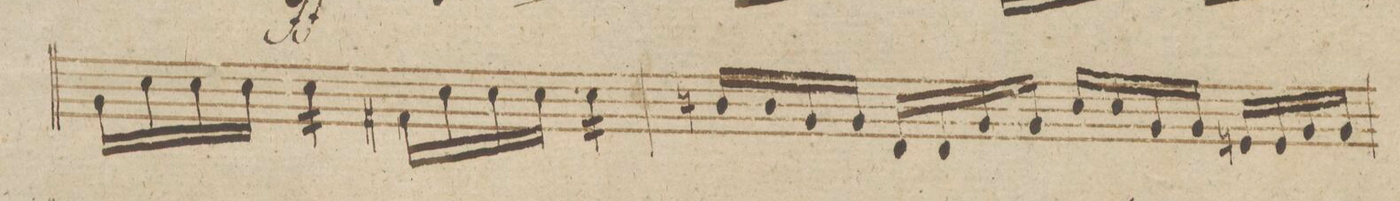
**kern	**dynam
*I"Violino 2do	*
*clefG2	*
*k[b-]	*
*met(c)	*
*M4/4	*
16g\LL	.
16cc\	.
16cc\	.
16cc\JJ	.
*tremolo	*
16cc\LL	.
16cc\	.
16cc\	.
16cc\JJ	.
*Xtremolo	*
16f#X\LL	.
16cc\	.
16cc\	.
16cc\JJ	.
*tremolo	*
16cc\LL	.
16cc\	.
16cc\	.
16cc\JJ	.
*Xtremolo	*
=36	=36
16bn/LL	.
16b/	.
16g/	.
16g/JJ	.
16d/LL	.
16d/	.
16g/	.
16g/JJ	.
16cc/LL	.
16cc/	.
16g/	.
16g/JJ	.
16en/LL	.
16e/	.
16g/	.
16g/JJ	.
=37	=37
*-	*-
